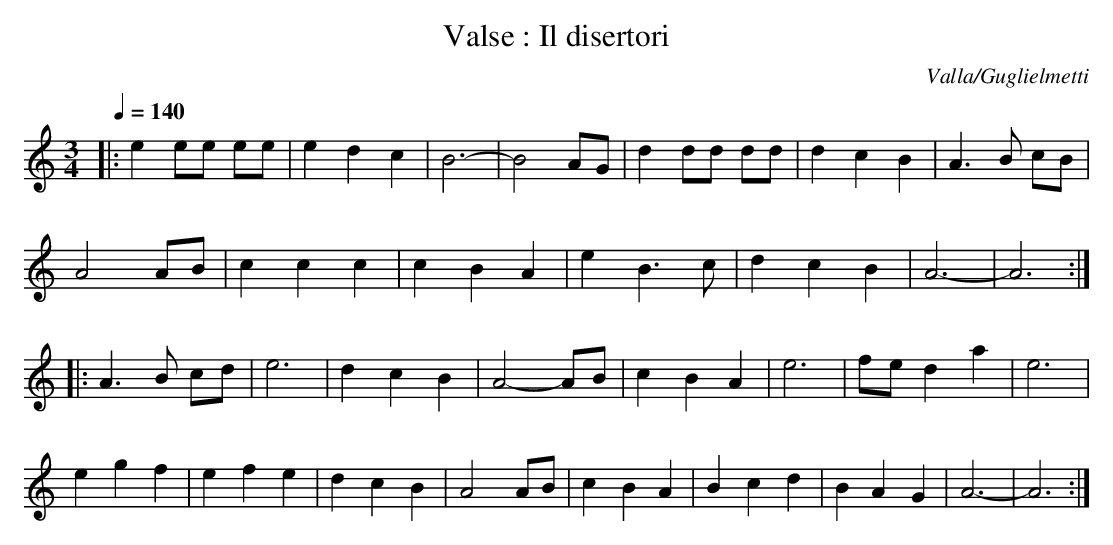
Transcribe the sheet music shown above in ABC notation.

X:1
T:Valse : Il disertori
C:Valla/Guglielmetti
M:3/4
L:1/4
Q:1/4=140
K:C
|: e e/e/ e/e/|edc|B3-|B2A/G/|d d/d/ d/d/|dcB|A>B c/B/|
A2A/B/|ccc|cBA|eB>c|dcB|A3-|A3:|
|:A>B c/d/|e3|dcB|A2-A/B/|cBA|e3|f/e/da|e3|
egf|efe|dcB|A2 A/B/|cBA|Bcd|BAG|A3-|A3:|
